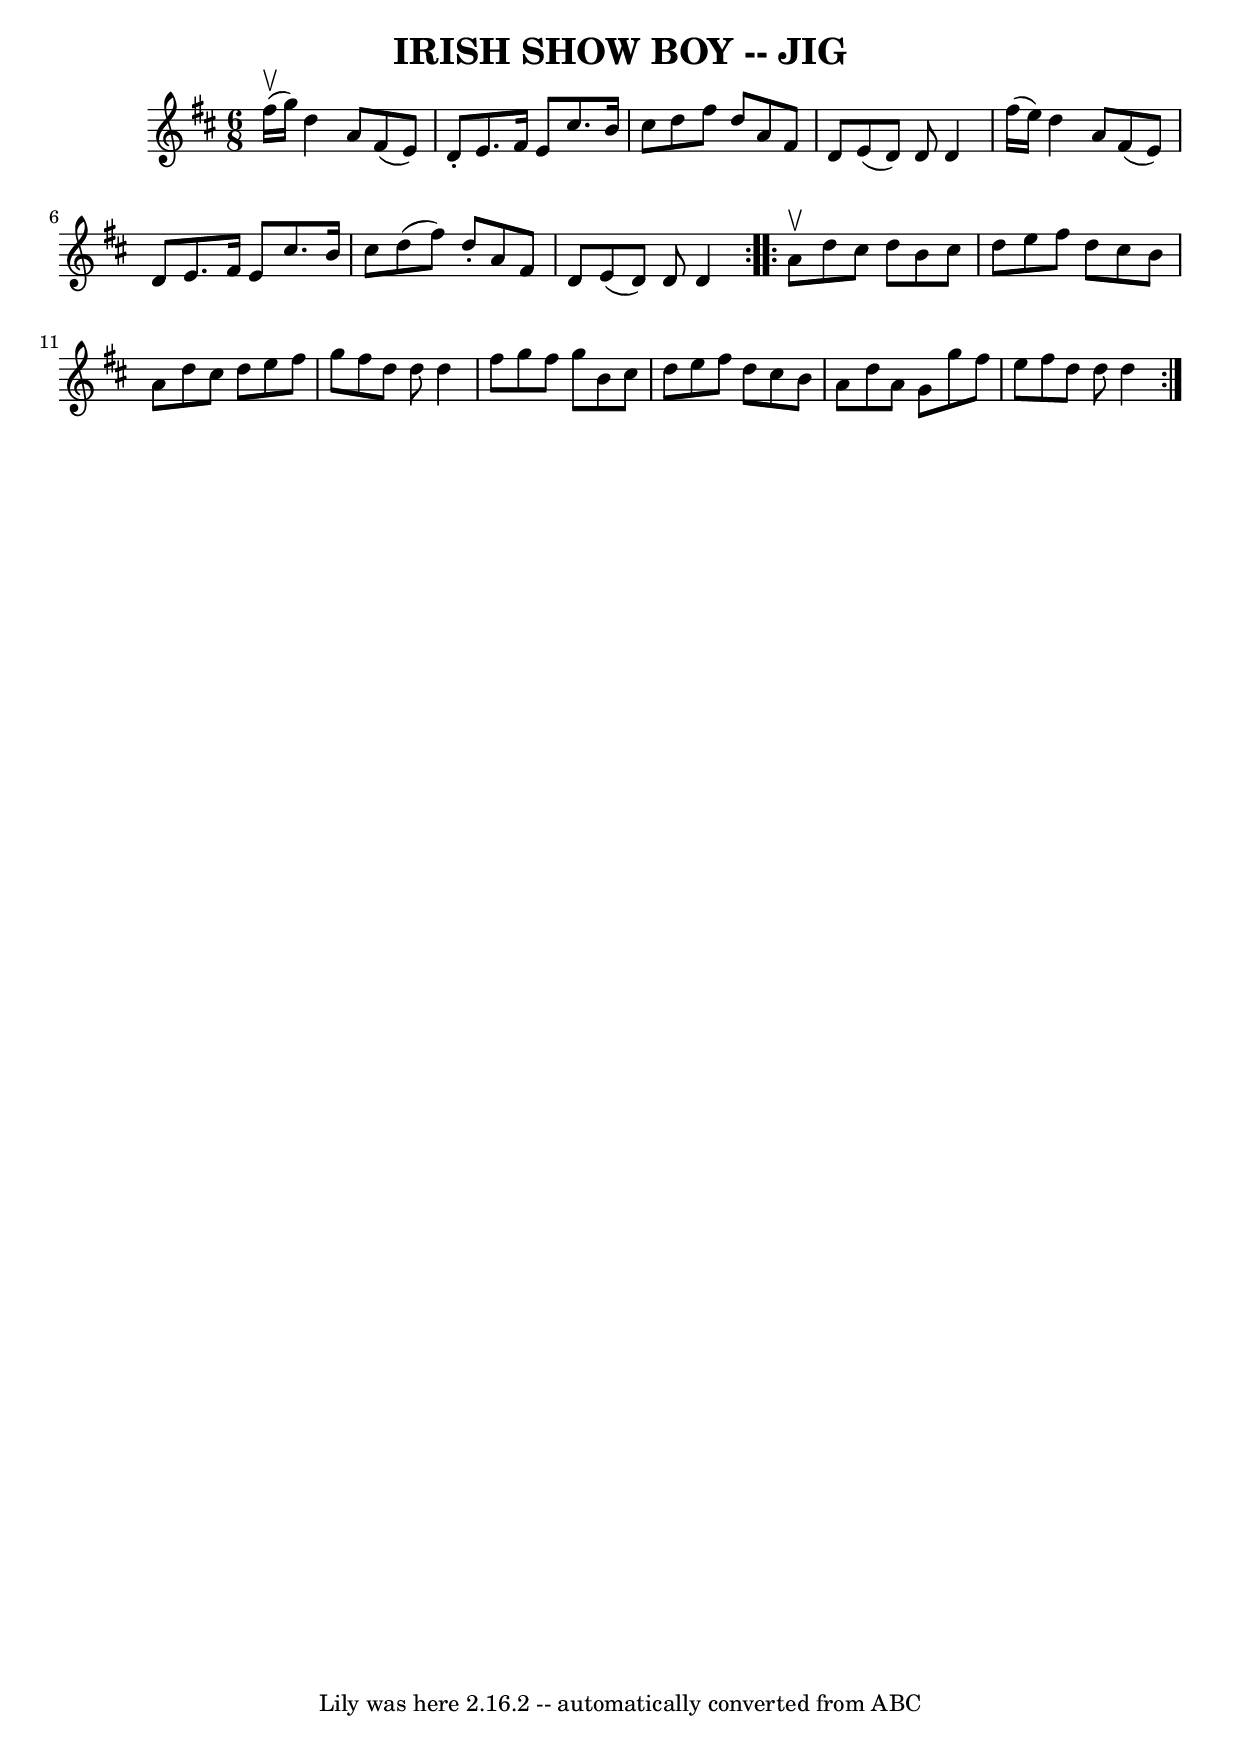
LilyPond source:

\version "2.16.2"
\include "Mammoth.ily"
\header {
  %% book = "Ryan's Mammoth Collection of Fiddle Tunes"
 crossRefNumber = "1"
 footnotes = ""
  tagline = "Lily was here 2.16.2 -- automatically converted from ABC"
  title = "IRISH SHOW BOY -- JIG"

}
voicedefault =  {



  \repeat volta 2 {

    \time 6/8 
    \key d \major fis''16 (^\upbow g''16)        |
 d''4 a'8 fis'8 (e'8) d'8-.    |
 e'8. fis'16 e'8 cis''8. b'16 cis''8     |
 d''8 fis''8 d''8 a'8 fis'8 d'8     |
 e'8 (d'8) d'8 d'4 fis''16 (e''16)        |
 d''4 a'8 fis'8 (e'8) d'8    |
 e'8. fis'16 e'8 cis''8. b'16 cis''8     |
 d''8 (fis''8) d''8-. a'8 fis'8 d'8     |
 e'8 (d'8) d'8 d'4    
  }     

  \repeat volta 2 { a'8^\upbow        |
 d''8 cis''8 d''8 b'8 cis''8 d''8     |
 e''8 fis''8 d''8 cis''8 b'8 a'8    |
 d''8 cis''8 d''8 e''8 fis''8 g''8    |
 fis''8 d''8 d''8 d''4 fis''8         |
 g''8 fis''8 g''8 b'8 cis''8 d''8     |
 e''8 fis''8 d''8 cis''8 b'8 a'8     |
 d''8 a'8 g'8 g''8 fis''8 e''8     |
 fis''8 d''8 d''8 d''4    
  }   

}

\score{
  <<

    \context Staff="default"
    {
      \voicedefault 
      
    }

  >>
  \layout {
    
  }
  \midi {
  }

}
